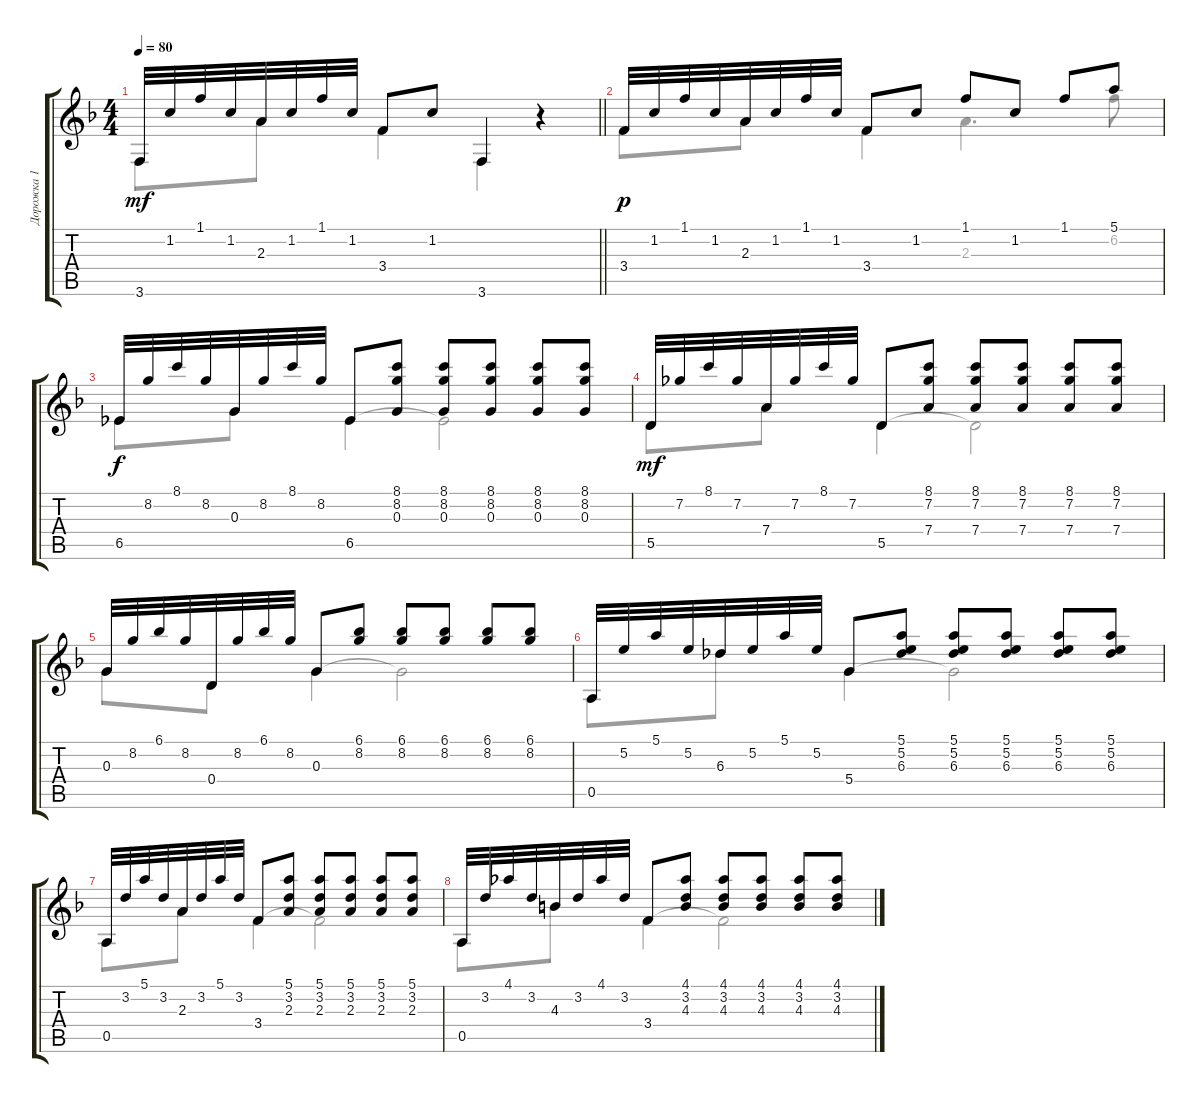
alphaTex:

\track ("Дорожка 1" "Дорожка 1") {instrument acousticguitarnylon}
\staff {score tabs}
\tuning (E4 B3 G3 D3 A2 D2) {hide}
\voice
\ts (4 4)
\tempo 80
\clef g2
\barLineRight lightlight
\ks f
3.6.32{dy mf} 1.2.32 1.1.32 1.2.32 2.3.32 1.2.32 1.1.32 1.2.32 3.4.8 1.2.8 3.6.4 r.4 |
3.4.32{dy p} 1.2.32 1.1.32 1.2.32 2.3.32 1.2.32 1.1.32 1.2.32 3.4.8 1.2.8 1.1.8 1.2.8 1.1.8 5.1.8 |
6.5.32{dy f} 8.2.32 8.1.32 8.2.32 0.3.32 8.2.32 8.1.32 8.2.32 6.5.8 (8.1 8.2 0.3).8 (8.1 8.2 0.3).8 (8.1 8.2 0.3).8 (8.1 8.2 0.3).8 (8.1 8.2 0.3).8 |
5.5.32{dy mf} 7.2.32 8.1.32 7.2.32 7.4.32 7.2.32 8.1.32 7.2.32 5.5.8 (8.1 7.2 7.4).8 (8.1 7.2 7.4).8 (8.1 7.2 7.4).8 (8.1 7.2 7.4).8 (8.1 7.2 7.4).8 |
0.3.32 8.2.32 6.1.32 8.2.32 0.4.32 8.2.32 6.1.32 8.2.32 0.3.8 (6.1 8.2).8 (6.1 8.2).8 (6.1 8.2).8 (6.1 8.2).8 (6.1 8.2).8 |
0.5.32 5.2.32 5.1.32 5.2.32 6.3.32 5.2.32 5.1.32 5.2.32 5.4.8 (5.1 5.2 6.3).8 (5.1 5.2 6.3).8 (5.1 5.2 6.3).8 (5.1 5.2 6.3).8 (5.1 5.2 6.3).8 |
0.5.32 3.2.32 5.1.32 3.2.32 2.3.32 3.2.32 5.1.32 3.2.32 3.4.8 (5.1 3.2 2.3).8 (5.1 3.2 2.3).8 (5.1 3.2 2.3).8 (5.1 3.2 2.3).8 (5.1 3.2 2.3).8 |
0.5.32 3.2.32 4.1.32 3.2.32 4.3.32 3.2.32 4.1.32 3.2.32 3.4.8 (4.1 3.2 4.3).8 (4.1 3.2 4.3).8 (4.1 3.2 4.3).8 (4.1 3.2 4.3).8 (4.1 3.2 4.3).8
\voice
\clef g2
\ottava regular
\simile none
\barLineRight lightlight
\ks f
3.6.8{dy mf} 2.3.8 3.4.4 3.6.4 r.4 |
3.4.8{dy p} 2.3.8 3.4.4 2.3.4{d} 6.2.8 |
6.5.8{dy f} 0.3.8 6.5.4 6.5{t}.2 |
5.5.8{dy mf} 7.4.8 5.5.4 5.5{t}.2 |
0.3.8 0.4.8 0.3.4 0.3{t}.2 |
0.5.8 6.3.8 5.4.4 5.4{t}.2 |
0.5.8 2.3.8 3.4.4 3.4{t}.2 |
0.5.8 4.3.8 3.4.4 3.4{t}.2
